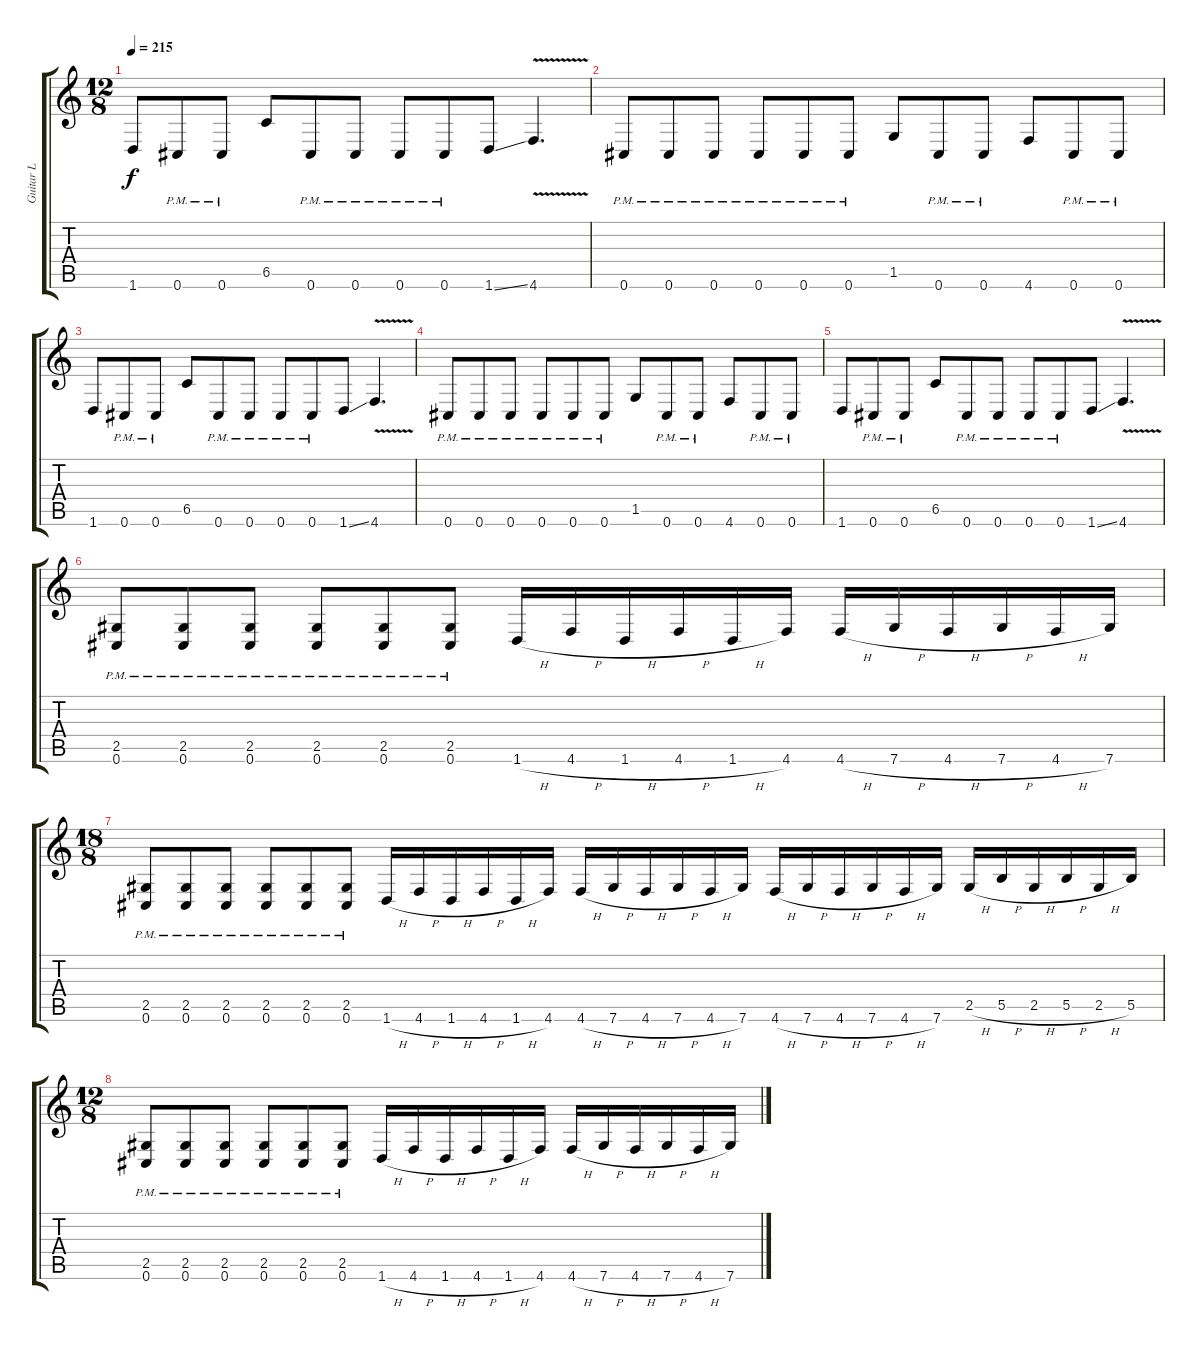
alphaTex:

\track ("Guitar L" "Guitar L") {instrument distortionguitar}
\staff {score tabs}
\tuning (Db4 Ab3 E3 B2 Gb2 Db2) {hide}
\ts (12 8)
\tempo 215
\clef g2
\ks c
1.6.8{dy f} 0.6{pm}.8 0.6{pm}.8 6.5.8 0.6{pm}.8 0.6{pm}.8 0.6{pm}.8 0.6{pm}.8 1.6{ss}.8 4.6{v}.4{d} |
0.6{pm}.8 0.6{pm}.8 0.6{pm}.8 0.6{pm}.8 0.6{pm}.8 0.6{pm}.8 1.5.8 0.6{pm}.8 0.6{pm}.8 4.6.8 0.6{pm}.8 0.6{pm}.8 |
1.6.8 0.6{pm}.8 0.6{pm}.8 6.5.8 0.6{pm}.8 0.6{pm}.8 0.6{pm}.8 0.6{pm}.8 1.6{ss}.8 4.6{v}.4{d} |
0.6{pm}.8 0.6{pm}.8 0.6{pm}.8 0.6{pm}.8 0.6{pm}.8 0.6{pm}.8 1.5.8 0.6{pm}.8 0.6{pm}.8 4.6.8 0.6{pm}.8 0.6{pm}.8 |
1.6.8 0.6{pm}.8 0.6{pm}.8 6.5.8 0.6{pm}.8 0.6{pm}.8 0.6{pm}.8 0.6{pm}.8 1.6{ss}.8 4.6{v}.4{d} |
(2.5{pm} 0.6{pm}).8 (2.5{pm} 0.6{pm}).8 (2.5{pm} 0.6{pm}).8 (2.5{pm} 0.6{pm}).8 (2.5{pm} 0.6{pm}).8 (2.5{pm} 0.6{pm}).8 1.6{h}.16 4.6{h}.16 1.6{h}.16 4.6{h}.16 1.6{h}.16 4.6.16 4.6{h}.16 7.6{h}.16 4.6{h}.16 7.6{h}.16 4.6{h}.16 7.6.16 |
\ts (18 8)
(2.5{pm} 0.6{pm}).8 (2.5{pm} 0.6{pm}).8 (2.5{pm} 0.6{pm}).8 (2.5{pm} 0.6{pm}).8 (2.5{pm} 0.6{pm}).8 (2.5{pm} 0.6{pm}).8 1.6{h}.16 4.6{h}.16 1.6{h}.16 4.6{h}.16 1.6{h}.16 4.6.16 4.6{h}.16 7.6{h}.16 4.6{h}.16 7.6{h}.16 4.6{h}.16 7.6.16 4.6{h}.16 7.6{h}.16 4.6{h}.16 7.6{h}.16 4.6{h}.16 7.6.16 2.5{h}.16 5.5{h}.16 2.5{h}.16 5.5{h}.16 2.5{h}.16 5.5.16 |
\ts (12 8)
(2.5{pm} 0.6{pm}).8 (2.5{pm} 0.6{pm}).8 (2.5{pm} 0.6{pm}).8 (2.5{pm} 0.6{pm}).8 (2.5{pm} 0.6{pm}).8 (2.5{pm} 0.6{pm}).8 1.6{h}.16 4.6{h}.16 1.6{h}.16 4.6{h}.16 1.6{h}.16 4.6.16 4.6{h}.16 7.6{h}.16 4.6{h}.16 7.6{h}.16 4.6{h}.16 7.6.16
